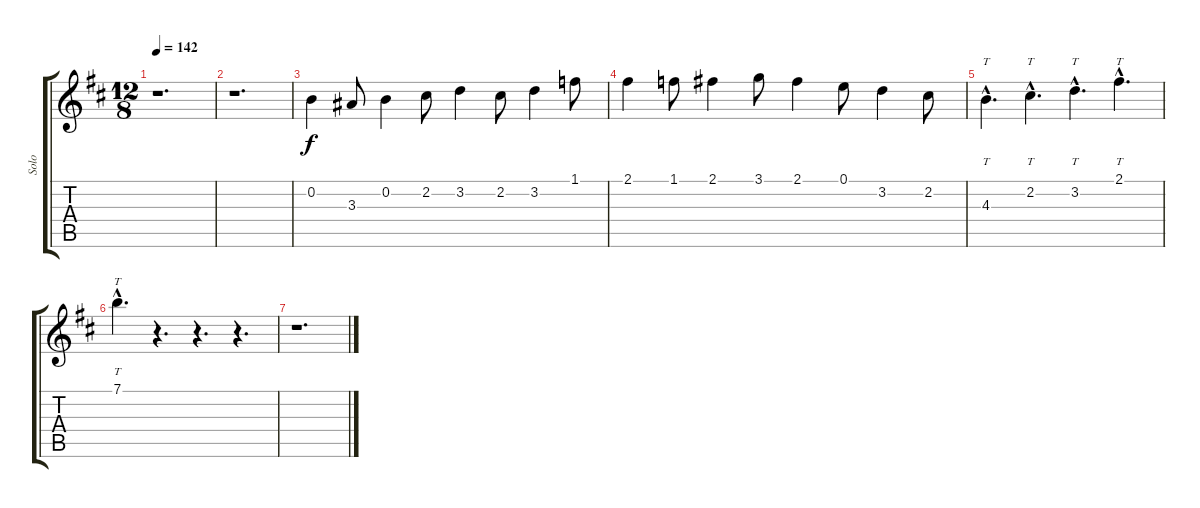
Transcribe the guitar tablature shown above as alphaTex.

\track ("Solo" "Solo") {instrument acousticguitarsteel}
\staff {score tabs}
\tuning (E4 B3 G3 D3 A2 E2) {hide}
\ts (12 8)
\tempo 142
\clef g2
\ks d
r.1{d dy f} |
r.1{d} |
0.2.4 3.3.8 0.2.4 2.2.8 3.2.4 2.2.8 3.2.4 1.1.8 |
2.1.4 1.1.8 2.1.4 3.1.8 2.1.4 0.1.8 3.2.4 2.2.8 |
4.3{hac}.4{tt d} 2.2{hac}.4{tt d} 3.2{hac}.4{tt d} 2.1{hac}.4{tt d} |
7.1{hac}.4{tt d} r.4{d} r.4{d} r.4{d} |
r.1{d}
